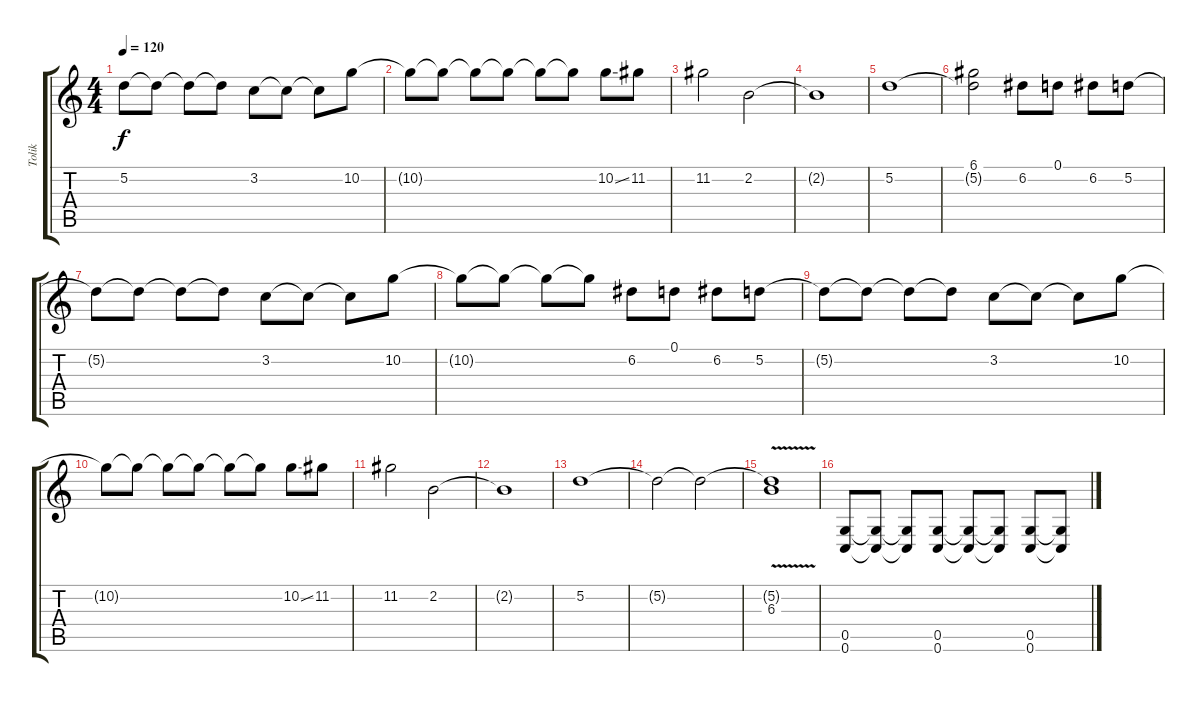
\track ("Tolik" "Tolik") {instrument distortionguitar}
\staff {score tabs}
\tuning (D4 A3 F3 C3 G2 C2) {hide}
\ts (4 4)
\tempo 120
\clef g2
\ks c
5.2{t}.8{dy f} 5.2{t}.8 5.2{t}.8 5.2{t}.8 3.2.8 3.2{t}.8 3.2{t}.8 10.2.8 |
10.2{t}.8 10.2{t}.8 10.2{t}.8 10.2{t}.8 10.2{t}.8 10.2{t}.8 10.2{ss}.8 11.2.8 |
11.2.2 2.2.2 |
2.2{t}.1 |
5.2.1 |
(6.1 5.2{t}).2 6.2.8 0.1.8 6.2.8 5.2.8 |
5.2{t}.8 5.2{t}.8 5.2{t}.8 5.2{t}.8 3.2.8 3.2{t}.8 3.2{t}.8 10.2.8 |
10.2{t}.8 10.2{t}.8 10.2{t}.8 10.2{t}.8 6.2.8 0.1.8 6.2.8 5.2.8 |
5.2{t}.8 5.2{t}.8 5.2{t}.8 5.2{t}.8 3.2.8 3.2{t}.8 3.2{t}.8 10.2.8 |
10.2{t}.8 10.2{t}.8 10.2{t}.8 10.2{t}.8 10.2{t}.8 10.2{t}.8 10.2{ss}.8 11.2.8 |
11.2.2 2.2.2 |
2.2{t}.1 |
5.2.1 |
5.2{t}.2 5.2{t}.2 |
(5.2{t} 6.3{v}).1 |
(0.5 0.6).8 (0.5{t} 0.6{t}).8 (0.5{t} 0.6{t}).8 (0.5 0.6).8 (0.5{t} 0.6{t}).8 (0.5{t} 0.6{t}).8 (0.5 0.6).8 (0.5{t} 0.6{t}).8
